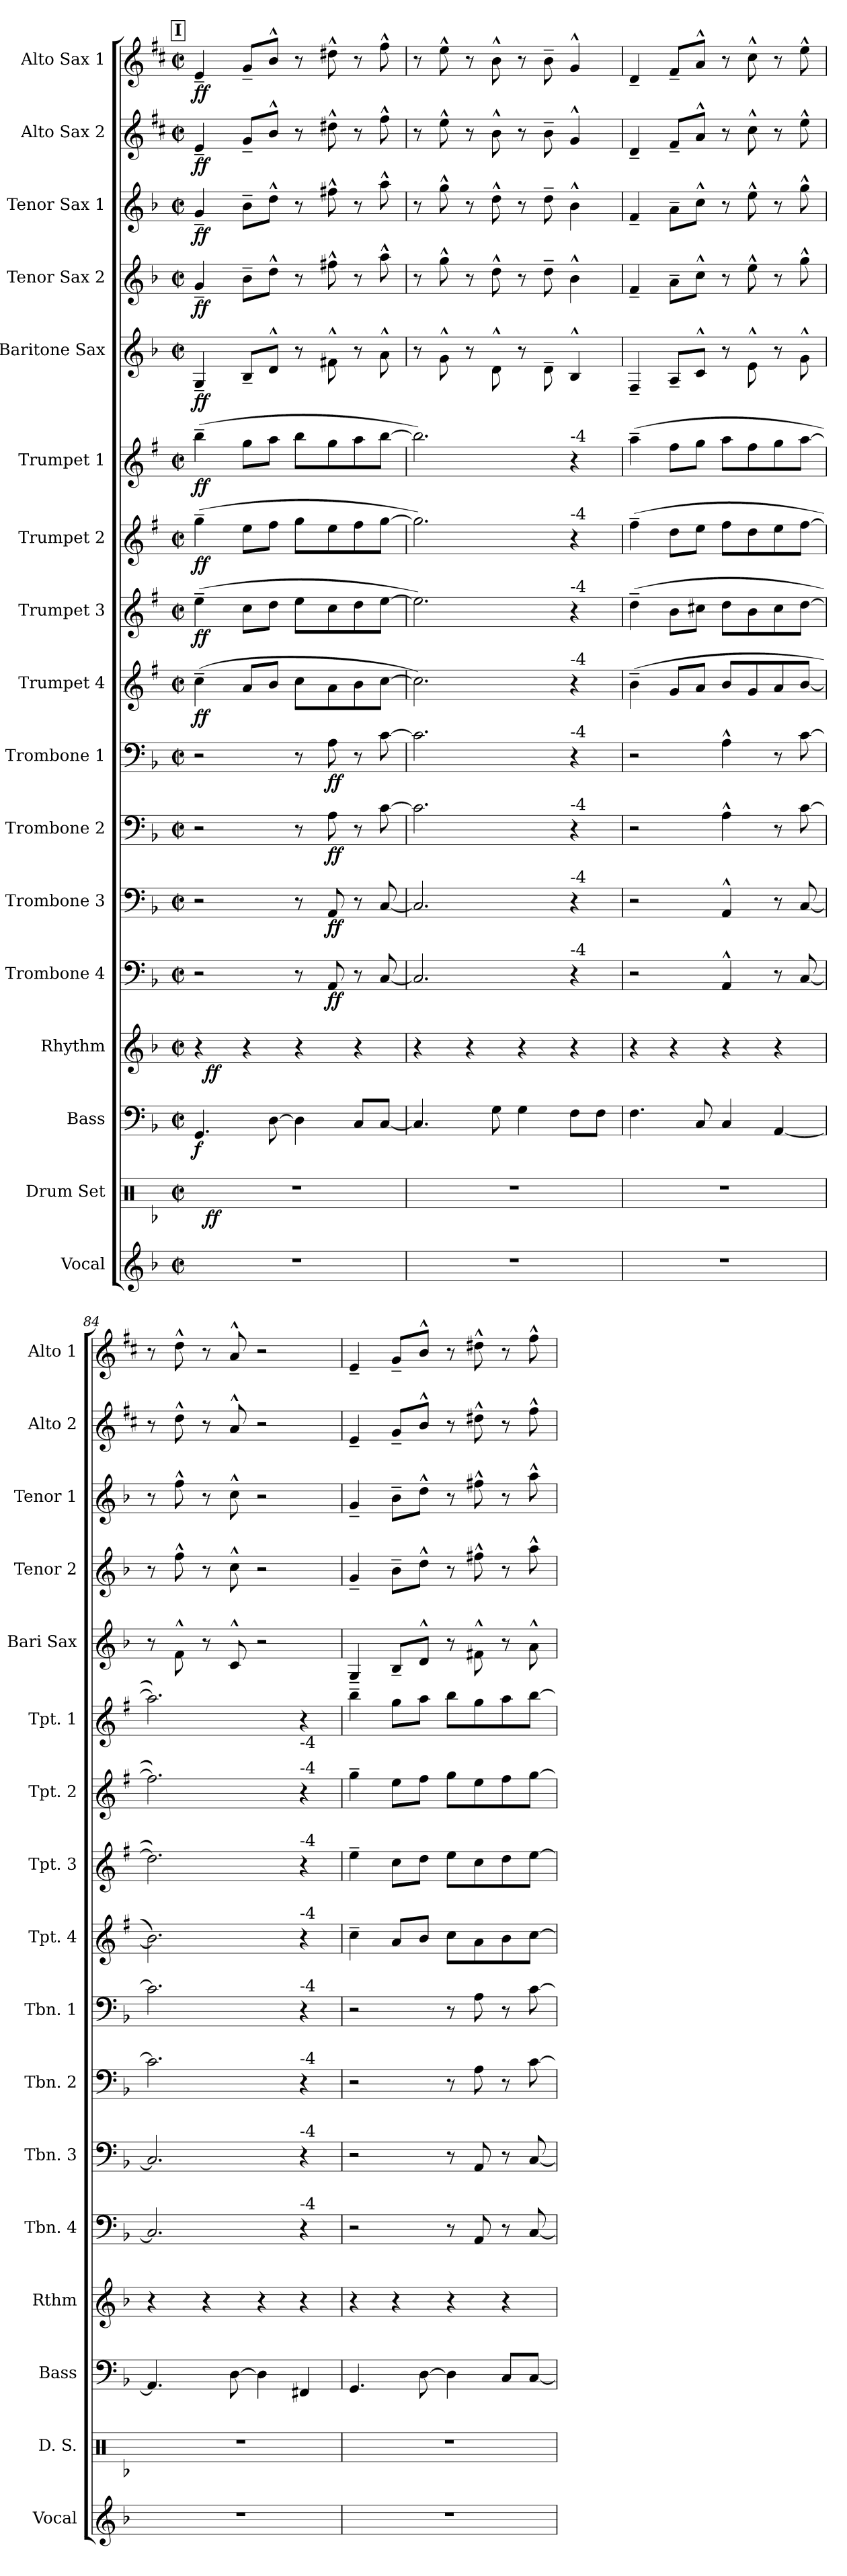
**kern	**kern	**dynam	**kern	**dynam	**kern	**dynam	**kern	**dynam	**kern	**dynam	**kern	**dynam	**kern	**dynam	**kern	**dynam	**kern	**dynam	**kern	**dynam	**kern	**dynam	**kern	**dynam	**kern	**dynam	**kern	**dynam	**kern	**dynam	**kern	**dynam
*part17	*part16	*part16	*part15	*part15	*part14	*part14	*part13	*part13	*part12	*part12	*part11	*part11	*part10	*part10	*part9	*part9	*part8	*part8	*part7	*part7	*part6	*part6	*part5	*part5	*part4	*part4	*part3	*part3	*part2	*part2	*part1	*part1
*staff17	*staff16	*staff16	*staff15	*staff15	*staff14	*staff14	*staff13	*staff13	*staff12	*staff12	*staff11	*staff11	*staff10	*staff10	*staff9	*staff9	*staff8	*staff8	*staff7	*staff7	*staff6	*staff6	*staff5	*staff5	*staff4	*staff4	*staff3	*staff3	*staff2	*staff2	*staff1	*staff1
*I"Vocal	*I"Drum Set	*	*I"Bass	*	*I"Rhythm	*	*I"Trombone 4	*	*I"Trombone 3	*	*I"Trombone 2	*	*I"Trombone 1	*	*I"Trumpet 4	*	*I"Trumpet 3	*	*I"Trumpet 2	*	*I"Trumpet 1	*	*I"Baritone Sax	*	*I"Tenor Sax 2	*	*I"Tenor Sax 1	*	*I"Alto Sax 2	*	*I"Alto Sax 1	*
*I'Vocal	*I'D. S.	*	*I'Bass	*	*I'Rthm	*	*I'Tbn. 4	*	*I'Tbn. 3	*	*I'Tbn. 2	*	*I'Tbn. 1	*	*I'Tpt. 4	*	*I'Tpt. 3	*	*I'Tpt. 2	*	*I'Tpt. 1	*	*I'Bari Sax	*	*I'Tenor 2	*	*I'Tenor 1	*	*I'Alto 2	*	*I'Alto 1	*
!!LO:PB:g=z
*clefG2	*clefX	*	*clefF4	*	*clefG2	*	*clefF4	*	*clefF4	*	*clefF4	*	*clefF4	*	*clefG2	*	*clefG2	*	*clefG2	*	*clefG2	*	*clefG2	*	*clefG2	*	*clefG2	*	*clefG2	*	*clefG2	*
*	*	*	*ITrd7c12	*	*	*	*	*	*	*	*	*	*	*	*ITrd1c2	*	*ITrd1c2	*	*ITrd1c2	*	*ITrd1c2	*	*ITrd12c21	*	*ITrd8c14	*	*ITrd8c14	*	*ITrd5c9	*	*ITrd5c9	*
*k[b-]	*k[b-]	*	*k[b-]	*	*k[b-]	*	*k[b-]	*	*k[b-]	*	*k[b-]	*	*k[b-]	*	*k[b-]	*	*k[b-]	*	*k[b-]	*	*k[b-]	*	*k[b-]	*	*k[b-]	*	*k[b-]	*	*k[b-]	*	*k[b-]	*
*F:	*F:	*	*F:	*	*F:	*	*F:	*	*F:	*	*F:	*	*F:	*	*F:	*	*F:	*	*F:	*	*F:	*	*F:	*	*F:	*	*F:	*	*F:	*	*F:	*
*M2/2	*M2/2	*	*M2/2	*	*M2/2	*	*M2/2	*	*M2/2	*	*M2/2	*	*M2/2	*	*M2/2	*	*M2/2	*	*M2/2	*	*M2/2	*	*M2/2	*	*M2/2	*	*M2/2	*	*M2/2	*	*M2/2	*
*met(c|)	*met(c|)	*	*met(c|)	*	*met(c|)	*	*met(c|)	*	*met(c|)	*	*met(c|)	*	*met(c|)	*	*met(c|)	*	*met(c|)	*	*met(c|)	*	*met(c|)	*	*met(c|)	*	*met(c|)	*	*met(c|)	*	*met(c|)	*	*met(c|)	*
!!LO:REH:place=s1:a:fs=8:t=I
=81	=81	=81	=81	=81	=81	=81	=81	=81	=81	=81	=81	=81	=81	=81	=81	=81	=81	=81	=81	=81	=81	=81	=81	=81	=81	=81	=81	=81	=81	=81	=81	=81
!	!	!	!	!LO:DY:b	!	!	!	!	!	!	!	!	!	!	!	!LO:DY:b	!	!LO:DY:b	!	!LO:DY:b	!	!LO:DY:b	!	!LO:DY:b	!	!LO:DY:b	!	!LO:DY:b	!	!LO:DY:b	!	!LO:DY:b
*	*^	*	*	*	*^	*	*	*	*	*	*	*	*	*	*	*	*	*	*	*	*	*	*	*	*	*	*	*	*	*	*	*
1r	1r	32ryy	.	4.GGG/	f	4r	32ryy	.	2r	.	2r	.	2r	.	2r	.	(>4b-~>\	ff	(>4dd~>\	ff	(>4ff~>\	ff	(>4aa~>\	ff	4GG~</	ff	4G~</	ff	4G~</	ff	4G~</	ff	4G~</	ff
!	!	!	!LO:DY:b	!	!	!	!	!LO:DY:b	!	!	!	!	!	!	!	!	!	!	!	!	!	!	!	!	!	!	!	!	!	!	!	!	!	!
.	.	2ryy	ff	.	.	.	2ryy	ff	.	.	.	.	.	.	.	.	.	.	.	.	.	.	.	.	.	.	.	.	.	.	.	.	.	.
.	.	.	.	.	.	4r	.	.	.	.	.	.	.	.	.	.	8g/L	.	8b-\L	.	8dd\L	.	8ff\L	.	8BB-~>/L	.	8B-~>\L	.	8B-~>\L	.	8B-~>/L	.	8B-~>/L	.
.	.	.	.	[8DD\	.	.	.	.	.	.	.	.	.	.	.	.	8a/J	.	8cc\J	.	8ee\J	.	8gg\J	.	8D^^>/J	.	8d^^>\J	.	8d^^>\J	.	8d^^>/J	.	8d^^>/J	.
.	.	.	.	4DD\]	.	4r	.	.	8r	.	8r	.	8r	.	8r	.	8b-\L	.	8dd\L	.	8ff\L	.	8aa\L	.	8r	.	8r	.	8r	.	8r	.	8r	.
.	.	4...ryy	.	.	.	.	4...ryy	.	.	.	.	.	.	.	.	.	.	.	.	.	.	.	.	.	.	.	.	.	.	.	.	.	.	.
!	!	!	!	!	!	!	!	!	!	!LO:DY:b	!	!LO:DY:b	!	!LO:DY:b	!	!LO:DY:b	!	!	!	!	!	!	!	!	!	!	!	!	!	!	!	!	!	!
.	.	.	.	.	.	.	.	.	8AA/	ff	8AA/	ff	8A\	ff	8A\	ff	8g\	.	8b-\	.	8dd\	.	8ff\	.	8F#X^^>\	.	8f#X^^>\	.	8f#X^^>\	.	8f#X^^>\	.	8f#X^^>\	.
.	.	.	.	8CC/L	.	4r	.	.	8r	.	8r	.	8r	.	8r	.	8a\	.	8cc\	.	8ee\	.	8gg\	.	8r	.	8r	.	8r	.	8r	.	8r	.
.	.	.	.	[8CC/J	.	.	.	.	[8C/	.	[8C/	.	[8c\	.	[8c\	.	[8b-\J	.	[8dd\J	.	[8ff\J	.	[8aa\J	.	8A^^>\	.	8a^^>\	.	8a^^>\	.	8a^^>\	.	8a^^>\	.
*	*v	*v	*	*	*	*v	*v	*	*	*	*	*	*	*	*	*	*	*	*	*	*	*	*	*	*	*	*	*	*	*	*	*	*	*
=82	=82	=82	=82	=82	=82	=82	=82	=82	=82	=82	=82	=82	=82	=82	=82	=82	=82	=82	=82	=82	=82	=82	=82	=82	=82	=82	=82	=82	=82	=82	=82	=82
1r	1r	.	4.CC/]	.	4r	.	2.C/]	.	2.C/]	.	2.c\]	.	2.c\]	.	2.b-\])	.	2.dd\])	.	2.ff\])	.	2.aa\])	.	8r	.	8r	.	8r	.	8r	.	8r	.
.	.	.	.	.	.	.	.	.	.	.	.	.	.	.	.	.	.	.	.	.	.	.	8G^^>\	.	8g^^>\	.	8g^^>\	.	8g^^>\	.	8g^^>\	.
.	.	.	.	.	4r	.	.	.	.	.	.	.	.	.	.	.	.	.	.	.	.	.	8r	.	8r	.	8r	.	8r	.	8r	.
.	.	.	8GG\	.	.	.	.	.	.	.	.	.	.	.	.	.	.	.	.	.	.	.	8D^^>\	.	8d^^>\	.	8d^^>\	.	8d^^>\	.	8d^^>\	.
.	.	.	4GG\	.	4r	.	.	.	.	.	.	.	.	.	.	.	.	.	.	.	.	.	8r	.	8r	.	8r	.	8r	.	8r	.
.	.	.	.	.	.	.	.	.	.	.	.	.	.	.	.	.	.	.	.	.	.	.	8D~>\	.	8d~>\	.	8d~>\	.	8d~>\	.	8d~>\	.
!	!	!	!	!	!	!	!	!	!	!	!	!	!	!	!	!	!	!	!	!	!LO:TX:a:t=-4	!	!	!	!	!	!	!	!	!	!	!
!	!	!	!	!	!	!	!	!	!	!	!	!	!	!	!	!	!	!	!LO:TX:a:t=-4	!	!	!	!	!	!	!	!	!	!	!	!	!
!	!	!	!	!	!	!	!	!	!	!	!	!	!	!	!	!	!LO:TX:a:t=-4	!	!	!	!	!	!	!	!	!	!	!	!	!	!	!
!	!	!	!	!	!	!	!	!	!	!	!	!	!	!	!LO:TX:a:t=-4	!	!	!	!	!	!	!	!	!	!	!	!	!	!	!	!	!
!	!	!	!	!	!	!	!	!	!	!	!	!	!LO:TX:a:t=-4	!	!	!	!	!	!	!	!	!	!	!	!	!	!	!	!	!	!	!
!	!	!	!	!	!	!	!	!	!	!	!LO:TX:a:t=-4	!	!	!	!	!	!	!	!	!	!	!	!	!	!	!	!	!	!	!	!	!
!	!	!	!	!	!	!	!	!	!LO:TX:a:t=-4	!	!	!	!	!	!	!	!	!	!	!	!	!	!	!	!	!	!	!	!	!	!	!
!	!	!	!	!	!	!	!LO:TX:a:t=-4	!	!	!	!	!	!	!	!	!	!	!	!	!	!	!	!	!	!	!	!	!	!	!	!	!
.	.	.	8FF\L	.	4r	.	4r	.	4r	.	4r	.	4r	.	4r	.	4r	.	4r	.	4r	.	4BB-^^>/	.	4B-^^>\	.	4B-^^>\	.	4B-^^>/	.	4B-^^>/	.
.	.	.	8FF\J	.	.	.	.	.	.	.	.	.	.	.	.	.	.	.	.	.	.	.	.	.	.	.	.	.	.	.	.	.
=83	=83	=83	=83	=83	=83	=83	=83	=83	=83	=83	=83	=83	=83	=83	=83	=83	=83	=83	=83	=83	=83	=83	=83	=83	=83	=83	=83	=83	=83	=83	=83	=83
1r	1r	.	4.FF\	.	4r	.	2r	.	2r	.	2r	.	2r	.	(>4a~>\	.	(>4cc~>\	.	(>4ee~>\	.	(>4gg~>\	.	4FF~</	.	4F~</	.	4F~</	.	4F~</	.	4F~</	.
.	.	.	.	.	4r	.	.	.	.	.	.	.	.	.	8f/L	.	8a\L	.	8cc\L	.	8ee\L	.	8AA~>/L	.	8A~>\L	.	8A~>\L	.	8A~>/L	.	8A~>/L	.
.	.	.	8CC/	.	.	.	.	.	.	.	.	.	.	.	8g/J	.	8bn\J	.	8dd\J	.	8ff\J	.	8C^^>/J	.	8c^^>\J	.	8c^^>\J	.	8c^^>/J	.	8c^^>/J	.
.	.	.	4CC/	.	4r	.	4AA^^>/	.	4AA^^>/	.	4A^^>\	.	4A^^>\	.	8a/L	.	8cc\L	.	8ee\L	.	8gg\L	.	8r	.	8r	.	8r	.	8r	.	8r	.
.	.	.	.	.	.	.	.	.	.	.	.	.	.	.	8f/	.	8a\	.	8cc\	.	8ee\	.	8E^^>\	.	8e^^>\	.	8e^^>\	.	8e^^>\	.	8e^^>\	.
.	.	.	[4AAA/	.	4r	.	8r	.	8r	.	8r	.	8r	.	8g/	.	8b\	.	8dd\	.	8ff\	.	8r	.	8r	.	8r	.	8r	.	8r	.
.	.	.	.	.	.	.	[8C/	.	[8C/	.	[8c\	.	[8c\	.	[8a/J	.	[8cc\J	.	[8ee\J	.	[8gg\J	.	8G^^>\	.	8g^^>\	.	8g^^>\	.	8g^^>\	.	8g^^>\	.
=84	=84	=84	=84	=84	=84	=84	=84	=84	=84	=84	=84	=84	=84	=84	=84	=84	=84	=84	=84	=84	=84	=84	=84	=84	=84	=84	=84	=84	=84	=84	=84	=84
1r	1r	.	4.AAA/]	.	4r	.	2.C/]	.	2.C/]	.	2.c\]	.	2.c\]	.	2.a\])	.	2.cc\])	.	2.ee\])	.	2.gg\])	.	8r	.	8r	.	8r	.	8r	.	8r	.
.	.	.	.	.	.	.	.	.	.	.	.	.	.	.	.	.	.	.	.	.	.	.	8F^^>\	.	8f^^>\	.	8f^^>\	.	8f^^>\	.	8f^^>\	.
.	.	.	.	.	4r	.	.	.	.	.	.	.	.	.	.	.	.	.	.	.	.	.	8r	.	8r	.	8r	.	8r	.	8r	.
.	.	.	[8DD\	.	.	.	.	.	.	.	.	.	.	.	.	.	.	.	.	.	.	.	8C^^>/	.	8c^^>\	.	8c^^>\	.	8c^^>/	.	8c^^>/	.
.	.	.	4DD\]	.	4r	.	.	.	.	.	.	.	.	.	.	.	.	.	.	.	.	.	2r	.	2r	.	2r	.	2r	.	2r	.
!	!	!	!	!	!	!	!	!	!	!	!	!	!	!	!	!	!	!	!	!	!LO:TX:b:t=-4	!	!	!	!	!	!	!	!	!	!	!
!	!	!	!	!	!	!	!	!	!	!	!	!	!	!	!	!	!	!	!LO:TX:a:t=-4	!	!	!	!	!	!	!	!	!	!	!	!	!
!	!	!	!	!	!	!	!	!	!	!	!	!	!	!	!	!	!LO:TX:a:t=-4	!	!	!	!	!	!	!	!	!	!	!	!	!	!	!
!	!	!	!	!	!	!	!	!	!	!	!	!	!	!	!LO:TX:a:t=-4	!	!	!	!	!	!	!	!	!	!	!	!	!	!	!	!	!
!	!	!	!	!	!	!	!	!	!	!	!	!	!LO:TX:a:t=-4	!	!	!	!	!	!	!	!	!	!	!	!	!	!	!	!	!	!	!
!	!	!	!	!	!	!	!	!	!	!	!LO:TX:a:t=-4	!	!	!	!	!	!	!	!	!	!	!	!	!	!	!	!	!	!	!	!	!
!	!	!	!	!	!	!	!	!	!LO:TX:a:t=-4	!	!	!	!	!	!	!	!	!	!	!	!	!	!	!	!	!	!	!	!	!	!	!
!	!	!	!	!	!	!	!LO:TX:a:t=-4	!	!	!	!	!	!	!	!	!	!	!	!	!	!	!	!	!	!	!	!	!	!	!	!	!
.	.	.	4FFF#X/	.	4r	.	4r	.	4r	.	4r	.	4r	.	4r	.	4r	.	4r	.	4r	.	.	.	.	.	.	.	.	.	.	.
=85	=85	=85	=85	=85	=85	=85	=85	=85	=85	=85	=85	=85	=85	=85	=85	=85	=85	=85	=85	=85	=85	=85	=85	=85	=85	=85	=85	=85	=85	=85	=85	=85
1r	1r	.	4.GGG/	.	4r	.	2r	.	2r	.	2r	.	2r	.	4b-~>\	.	4dd~>\	.	4ff~>\	.	4aa~>\	.	4GG~</	.	4G~</	.	4G~</	.	4G~</	.	4G~</	.
.	.	.	.	.	4r	.	.	.	.	.	.	.	.	.	8g/L	.	8b-\L	.	8dd\L	.	8ff\L	.	8BB-~>/L	.	8B-~>\L	.	8B-~>\L	.	8B-~>/L	.	8B-~>/L	.
.	.	.	[8DD\	.	.	.	.	.	.	.	.	.	.	.	8a/J	.	8cc\J	.	8ee\J	.	8gg\J	.	8D^^>/J	.	8d^^>\J	.	8d^^>\J	.	8d^^>/J	.	8d^^>/J	.
.	.	.	4DD\]	.	4r	.	8r	.	8r	.	8r	.	8r	.	8b-\L	.	8dd\L	.	8ff\L	.	8aa\L	.	8r	.	8r	.	8r	.	8r	.	8r	.
.	.	.	.	.	.	.	8AA/	.	8AA/	.	8A\	.	8A\	.	8g\	.	8b-\	.	8dd\	.	8ff\	.	8F#X^^>\	.	8f#X^^>\	.	8f#X^^>\	.	8f#X^^>\	.	8f#X^^>\	.
.	.	.	8CC/L	.	4r	.	8r	.	8r	.	8r	.	8r	.	8a\	.	8cc\	.	8ee\	.	8gg\	.	8r	.	8r	.	8r	.	8r	.	8r	.
.	.	.	[8CC/J	.	.	.	[8C/	.	[8C/	.	[8c\	.	[8c\	.	[8b-\J	.	[8dd\J	.	[8ff\J	.	[8aa\J	.	8A^^>\	.	8a^^>\	.	8a^^>\	.	8a^^>\	.	8a^^>\	.
=	=	=	=	=	=	=	=	=	=	=	=	=	=	=	=	=	=	=	=	=	=	=	=	=	=	=	=	=	=	=	=	=
*-	*-	*-	*-	*-	*-	*-	*-	*-	*-	*-	*-	*-	*-	*-	*-	*-	*-	*-	*-	*-	*-	*-	*-	*-	*-	*-	*-	*-	*-	*-	*-	*-
